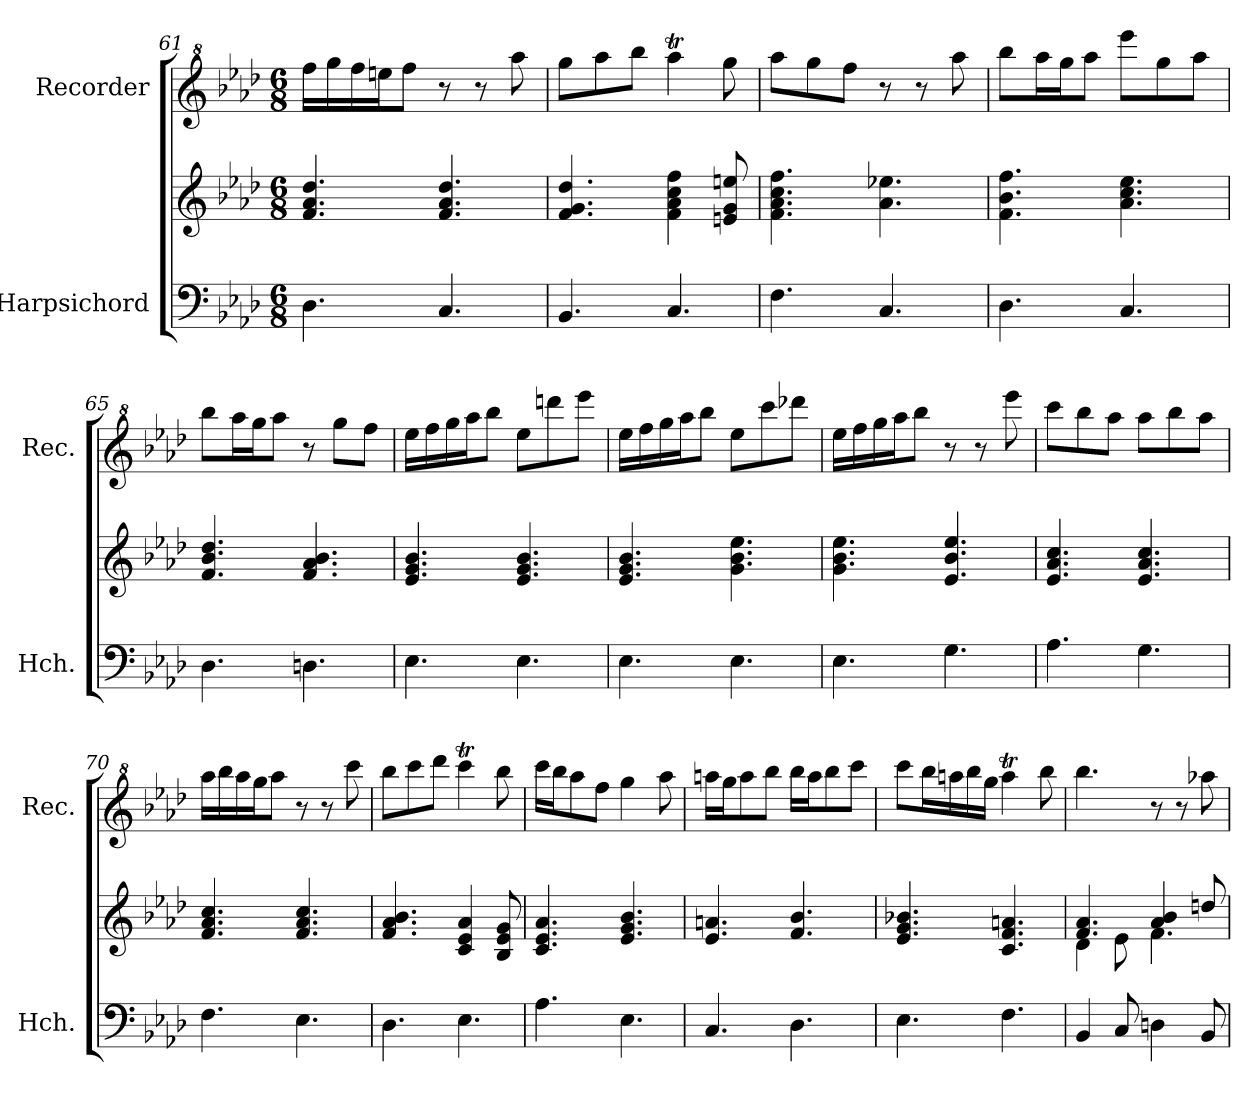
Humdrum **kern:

**kern	**kern	**kern
*part2	*part2	*part1
*staff3	*staff2	*staff1
*I"Harpsichord	*	*I"Recorder
*I'Hch.	*	*I'Rec.
*clefF4	*clefG2	*clefG^2
*k[b-e-a-d-]	*k[b-e-a-d-]	*k[b-e-a-d-]
*M6/8	*M6/8	*M6/8
=61	=61	=61
4.D-\	4.f/ 4.a-/ 4.dd-/	16fff\LL
.	.	16ggg\
.	.	16fff\
.	.	16eeen\J
.	.	8fff\J
4.C/	4.f/ 4.a-/ 4.dd-/	8r
.	.	8r
.	.	8aaa-\
=62	=62	=62
4.BB-/	4.f/ 4.g/ 4.dd-/	8ggg\L
.	.	8aaa-\
.	.	8bbb-\J
4.C/	4f\ 4a-\ 4cc\ 4ff\	4aaa-T\
.	8en/ 8g/ 8een/	8ggg\
=63	=63	=63
4.F\	4.f\ 4.a-\ 4.cc\ 4.ff\	8aaa-\L
.	.	8ggg\
.	.	8fff\J
4.C/	4.a-\ 4.ee-X\	8r
.	.	8r
.	.	8aaa-\
!!LO:LB:g=z
=64	=64	=64
4.D-\	4.f\ 4.b-\ 4.ff\	8bbb-\L
.	.	16aaa-\L
.	.	16ggg\J
.	.	8aaa-\J
4.C/	4.a-\ 4.cc\ 4.ee-\	8eeee-\L
.	.	8ggg\
.	.	8aaa-\J
=65	=65	=65
4.D-\	4.f/ 4.b-/ 4.dd-/	8bbb-\L
.	.	16aaa-\L
.	.	16ggg\J
.	.	8aaa-\J
4.Dn\	4.f/ 4.a-/ 4.b-/	8r
.	.	8ggg\L
.	.	8fff\J
=66	=66	=66
4.E-\	4.e-/ 4.g/ 4.b-/	16eee-\LL
.	.	16fff\
.	.	16ggg\
.	.	16aaa-\J
.	.	8bbb-\J
4.E-\	4.e-/ 4.g/ 4.b-/	8eee-\L
.	.	8ddddn\
.	.	8eeee-\J
=67	=67	=67
4.E-\	4.e-/ 4.g/ 4.b-/	16eee-\LL
.	.	16fff\
.	.	16ggg\
.	.	16aaa-\J
.	.	8bbb-\J
4.E-\	4.g\ 4.b-\ 4.ee-\	8eee-\L
.	.	8cccc\
.	.	8dddd-X\J
!!LO:LB:g=z
=68	=68	=68
4.E-\	4.g\ 4.b-\ 4.ee-\	16eee-\LL
.	.	16fff\
.	.	16ggg\
.	.	16aaa-\J
.	.	8bbb-\J
4.G\	4.e-/ 4.b-/ 4.ee-/	8r
.	.	8r
.	.	8eeee-\
=69	=69	=69
4.A-\	4.e-/ 4.a-/ 4.cc/	8cccc\L
.	.	8bbb-\
.	.	8aaa-\J
4.G\	4.e-/ 4.a-/ 4.cc/	8aaa-\L
.	.	8bbb-\
.	.	8aaa-\J
=70	=70	=70
4.F\	4.f/ 4.a-/ 4.cc/	16aaa-\LL
.	.	16bbb-\
.	.	16aaa-\
.	.	16ggg\J
.	.	8aaa-\J
4.E-\	4.f/ 4.a-/ 4.cc/	8r
.	.	8r
.	.	8cccc\
=71	=71	=71
4.D-\	4.f/ 4.a-/ 4.b-/	8bbb-\L
.	.	8cccc\
.	.	8dddd-\J
4.E-\	4c/ 4e-/ 4a-/	4cccct\
.	8B-/ 8e-/ 8g/	8bbb-\
!!LO:LB:g=z
=72	=72	=72
4.A-\	4.c/ 4.e-/ 4.a-/	16cccc\LL
.	.	16bbb-\J
.	.	8aaa-\
.	.	8fff\J
4.E-\	4.e-/ 4.g/ 4.b-/	4ggg\
.	.	8aaa-\
=73	=73	=73
4.C/	4.e-/ 4.an/	16aaan\LL
.	.	16ggg\J
.	.	8aaa\
.	.	8bbb-\J
4.D-\	4.f/ 4.b-/	16bbb-\LL
.	.	16aaa\J
.	.	8bbb-\
.	.	8cccc\J
=74	=74	=74
4.E-\	4.e-/ 4.g/ 4.b-X/	8cccc\L
.	.	16bbb-\L
.	.	16aaan\
.	.	16bbb-\
.	.	16ggg\JJ
4.F\	4.c/ 4.f/ 4.an/	4aaat\
.	.	8bbb-\
=75	=75	=75
*	*^	*
4BB-/	4.f/ 4.a-/	4d-\	4.bbb-\
8C/	.	8e-\	.
4Dn\	4a-/ 4b-/	4.f\	8r
.	.	.	8r
8BB-/	8ddn/	.	8aaa-X\
*	*v	*v	*
=	=	=
*-	*-	*-
